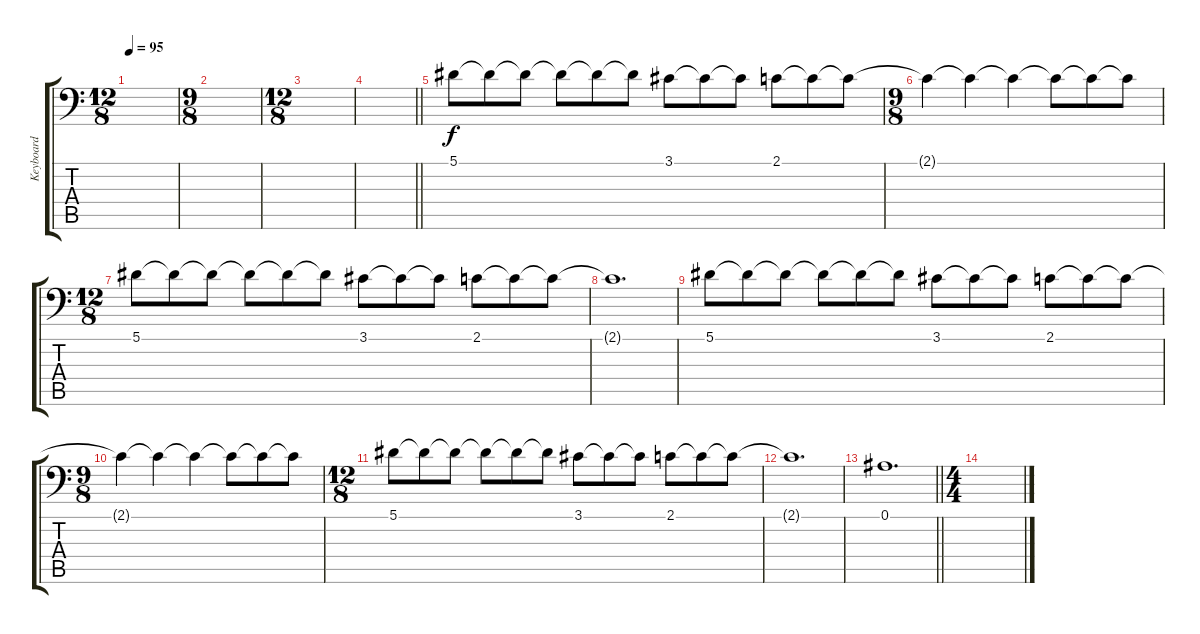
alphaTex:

\track ("Keyboard" "Keyboard") {instrument pad2warm}
\staff {score tabs}
\tuning (Bb3 F3 Db3 Ab2 Eb2 Ab1) {hide}
\ts (12 8)
\tempo 95
\clef f4
\ks c
|
\ts (9 8)
|
\ts (12 8)
|
\barLineRight lightlight
|
\section ("" "")
5.1.8 5.1{t}.8 5.1{t}.8 5.1{t}.8 5.1{t}.8 5.1{t}.8 3.1.8 3.1{t}.8 3.1{t}.8 2.1.8 2.1{t}.8 2.1{t}.8 |
\ts (9 8)
2.1{t}.4 2.1{t}.4 2.1{t}.4 2.1{t}.8 2.1{t}.8 2.1{t}.8 |
\ts (12 8)
5.1.8 5.1{t}.8 5.1{t}.8 5.1{t}.8 5.1{t}.8 5.1{t}.8 3.1.8 3.1{t}.8 3.1{t}.8 2.1.8 2.1{t}.8 2.1{t}.8 |
2.1{t}.1{d} |
5.1.8 5.1{t}.8 5.1{t}.8 5.1{t}.8 5.1{t}.8 5.1{t}.8 3.1.8 3.1{t}.8 3.1{t}.8 2.1.8 2.1{t}.8 2.1{t}.8 |
\ts (9 8)
2.1{t}.4 2.1{t}.4 2.1{t}.4 2.1{t}.8 2.1{t}.8 2.1{t}.8 |
\ts (12 8)
5.1.8 5.1{t}.8 5.1{t}.8 5.1{t}.8 5.1{t}.8 5.1{t}.8 3.1.8 3.1{t}.8 3.1{t}.8 2.1.8 2.1{t}.8 2.1{t}.8 |
2.1{t}.1{d} |
\barLineRight lightlight
0.1.1{d} |
\ts (4 4)
\section ("" "")
